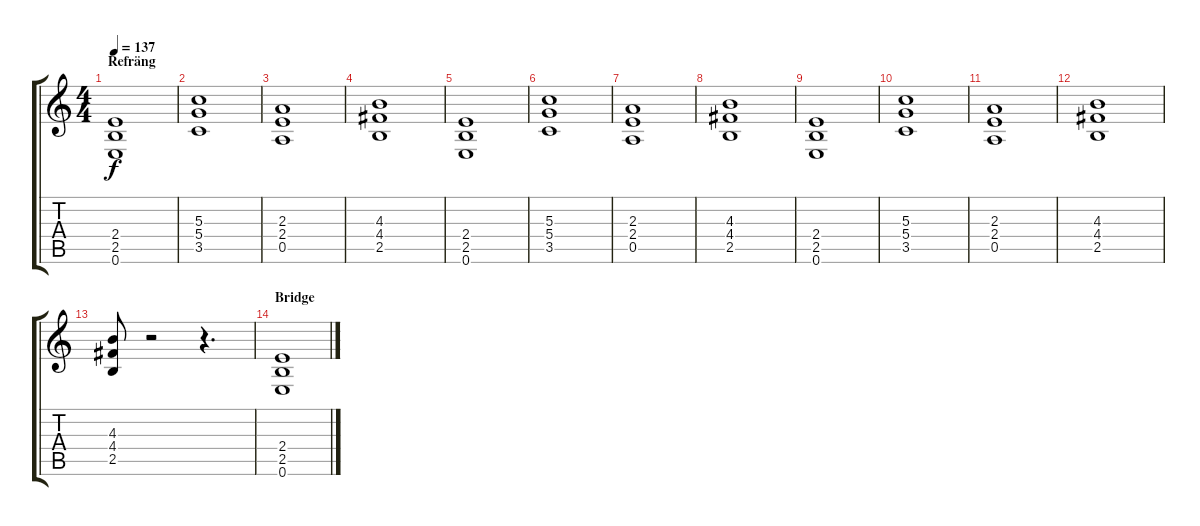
\track "" {instrument distortionguitar}
\staff {score tabs}
\tuning (E4 B3 G3 D3 A2 E2) {hide}
\ts (4 4)
\section ("" "Refräng")
\tempo 137
\clef g2
\ks c
(2.4 2.5 0.6).1{dy f} |
(5.3 5.4 3.5).1 |
(2.3 2.4 0.5).1 |
(4.3 4.4 2.5).1 |
(2.4 2.5 0.6).1 |
(5.3 5.4 3.5).1 |
(2.3 2.4 0.5).1 |
(4.3 4.4 2.5).1 |
(2.4 2.5 0.6).1 |
(5.3 5.4 3.5).1 |
(2.3 2.4 0.5).1 |
(4.3 4.4 2.5).1 |
(4.3 4.4 2.5).8 r.2 r.4{d} |
\section ("" "Bridge")
(2.4 2.5 0.6).1
